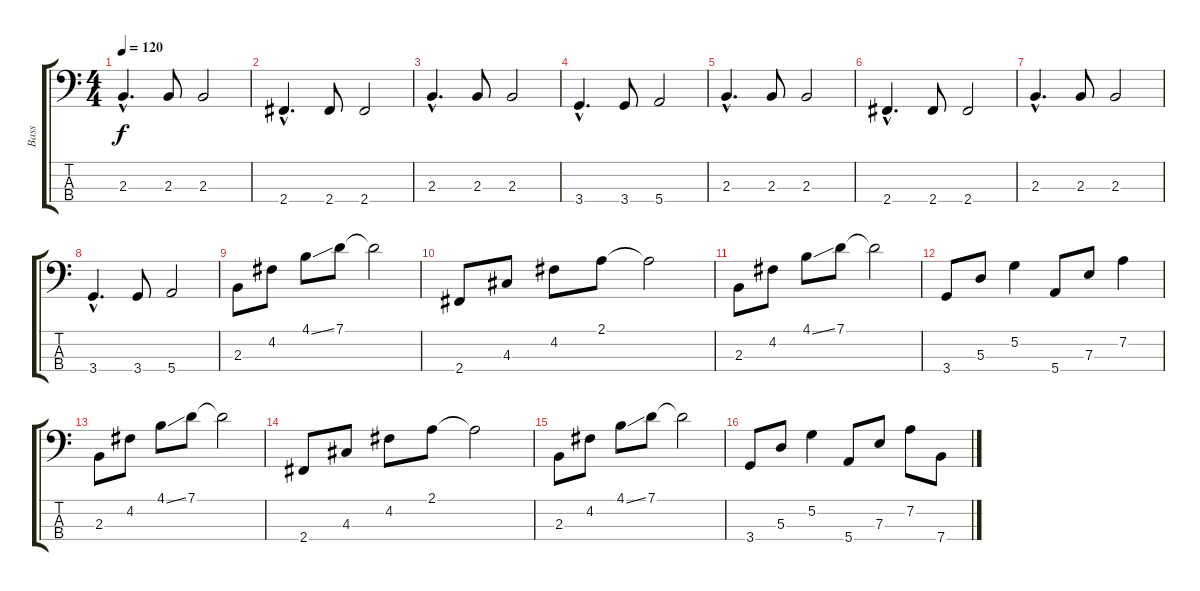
\track ("Bass" "Bass") {instrument electricbasspick}
\staff {score tabs}
\tuning (G2 D2 A1 E1) {hide}
\ts (4 4)
\tempo 120
\clef f4
\ks c
2.3{hac}.4{d dy f} 2.3.8 2.3.2 |
2.4{hac}.4{d} 2.4.8 2.4.2 |
2.3{hac}.4{d} 2.3.8 2.3.2 |
3.4{hac}.4{d} 3.4.8 5.4.2 |
2.3{hac}.4{d} 2.3.8 2.3.2 |
2.4{hac}.4{d} 2.4.8 2.4.2 |
2.3{hac}.4{d} 2.3.8 2.3.2 |
3.4{hac}.4{d} 3.4.8 5.4.2 |
2.3.8 4.2.8 4.1{ss}.8 7.1.8 7.1{t}.2 |
2.4.8 4.3.8 4.2.8 2.1.8 2.1{t}.2 |
2.3.8 4.2.8 4.1{ss}.8 7.1.8 7.1{t}.2 |
3.4.8 5.3.8 5.2.4 5.4.8 7.3.8 7.2.4 |
2.3.8 4.2.8 4.1{ss}.8 7.1.8 7.1{t}.2 |
2.4.8 4.3.8 4.2.8 2.1.8 2.1{t}.2 |
2.3.8 4.2.8 4.1{ss}.8 7.1.8 7.1{t}.2 |
3.4.8 5.3.8 5.2.4 5.4.8 7.3.8 7.2.8 7.4.8
